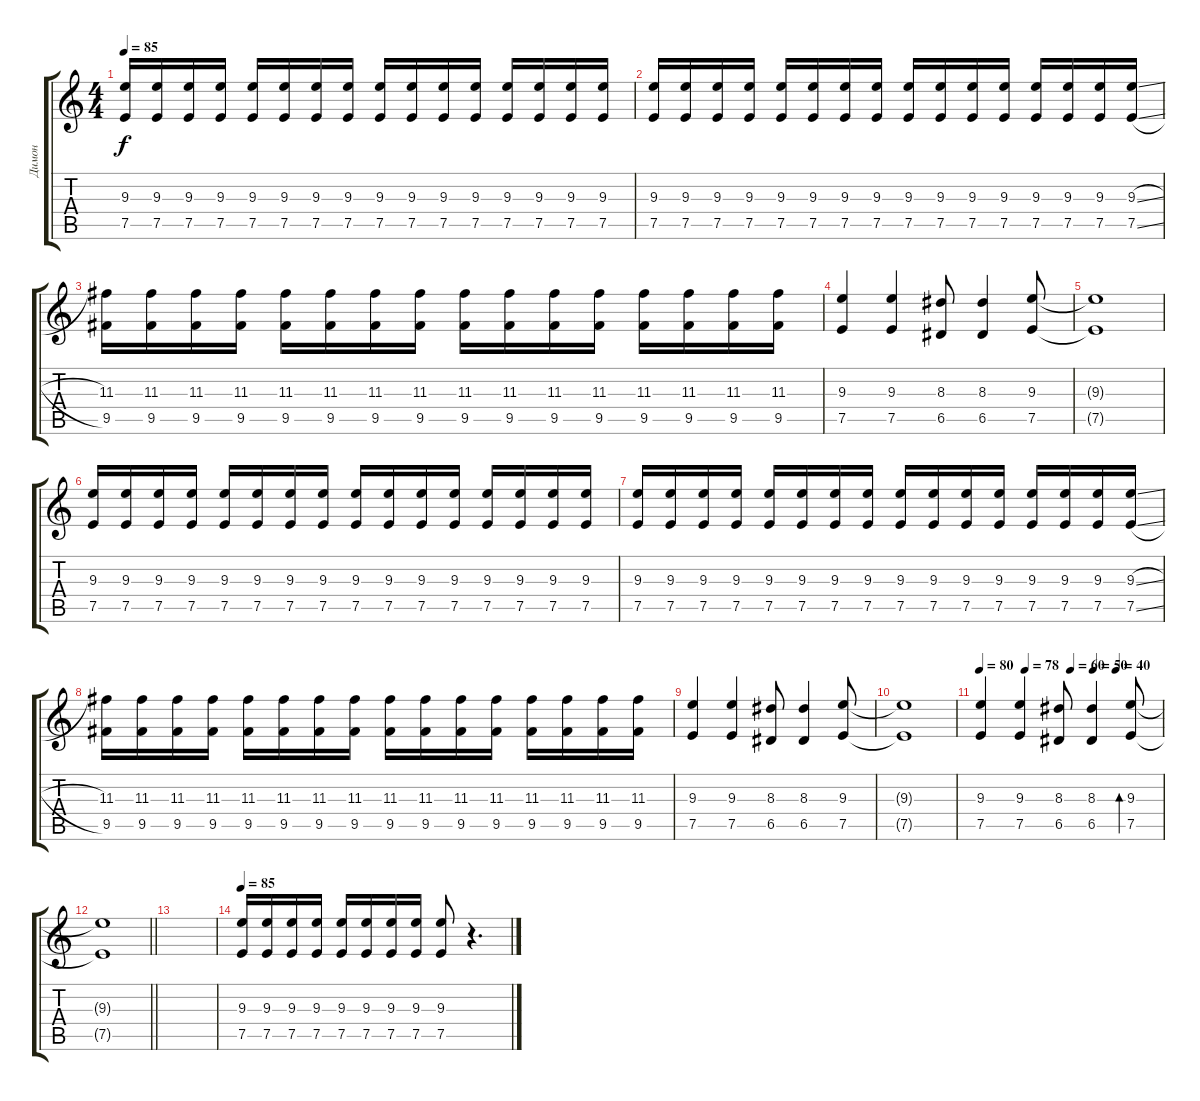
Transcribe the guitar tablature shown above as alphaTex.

\track ("Димон" "Димон") {instrument distortionguitar}
\staff {score tabs}
\tuning (E4 B3 G3 D3 A2 E2) {hide}
\ts (4 4)
\tempo 85
\clef g2
\ks c
(9.3 7.5).16{dy f} (9.3 7.5).16 (9.3 7.5).16 (9.3 7.5).16 (9.3 7.5).16 (9.3 7.5).16 (9.3 7.5).16 (9.3 7.5).16 (9.3 7.5).16 (9.3 7.5).16 (9.3 7.5).16 (9.3 7.5).16 (9.3 7.5).16 (9.3 7.5).16 (9.3 7.5).16 (9.3 7.5).16 |
(9.3 7.5).16 (9.3 7.5).16 (9.3 7.5).16 (9.3 7.5).16 (9.3 7.5).16 (9.3 7.5).16 (9.3 7.5).16 (9.3 7.5).16 (9.3 7.5).16 (9.3 7.5).16 (9.3 7.5).16 (9.3 7.5).16 (9.3 7.5).16 (9.3 7.5).16 (9.3 7.5).16 (9.3{sl} 7.5{sl}).16 |
(11.3 9.5).16 (11.3 9.5).16 (11.3 9.5).16 (11.3 9.5).16 (11.3 9.5).16 (11.3 9.5).16 (11.3 9.5).16 (11.3 9.5).16 (11.3 9.5).16 (11.3 9.5).16 (11.3 9.5).16 (11.3 9.5).16 (11.3 9.5).16 (11.3 9.5).16 (11.3 9.5).16 (11.3 9.5).16 |
(9.3 7.5).4 (9.3 7.5).4 (8.3 6.5).8 (8.3 6.5).4 (9.3 7.5).8 |
(9.3{t} 7.5{t}).1 |
(9.3 7.5).16 (9.3 7.5).16 (9.3 7.5).16 (9.3 7.5).16 (9.3 7.5).16 (9.3 7.5).16 (9.3 7.5).16 (9.3 7.5).16 (9.3 7.5).16 (9.3 7.5).16 (9.3 7.5).16 (9.3 7.5).16 (9.3 7.5).16 (9.3 7.5).16 (9.3 7.5).16 (9.3 7.5).16 |
(9.3 7.5).16 (9.3 7.5).16 (9.3 7.5).16 (9.3 7.5).16 (9.3 7.5).16 (9.3 7.5).16 (9.3 7.5).16 (9.3 7.5).16 (9.3 7.5).16 (9.3 7.5).16 (9.3 7.5).16 (9.3 7.5).16 (9.3 7.5).16 (9.3 7.5).16 (9.3 7.5).16 (9.3{sl} 7.5{sl}).16 |
(11.3 9.5).16 (11.3 9.5).16 (11.3 9.5).16 (11.3 9.5).16 (11.3 9.5).16 (11.3 9.5).16 (11.3 9.5).16 (11.3 9.5).16 (11.3 9.5).16 (11.3 9.5).16 (11.3 9.5).16 (11.3 9.5).16 (11.3 9.5).16 (11.3 9.5).16 (11.3 9.5).16 (11.3 9.5).16 |
(9.3 7.5).4 (9.3 7.5).4 (8.3 6.5).8 (8.3 6.5).4 (9.3 7.5).8 |
(9.3{t} 7.5{t}).1 |
\tempo 80
\tempo (78 0.25)
\tempo (60 0.5)
\tempo (50 0.625)
\tempo (40 0.75)
(9.3 7.5).4 (9.3 7.5).4 (8.3 6.5).8 (8.3 6.5).4 (9.3 7.5).8{bd 240} |
\barLineRight lightlight
(9.3{t} 7.5{t}).1 |
|
\tempo 180
\tempo 85
(9.3 7.5).16 (9.3 7.5).16 (9.3 7.5).16 (9.3 7.5).16 (9.3 7.5).16 (9.3 7.5).16 (9.3 7.5).16 (9.3 7.5).16 (9.3 7.5).8 r.4{d}
